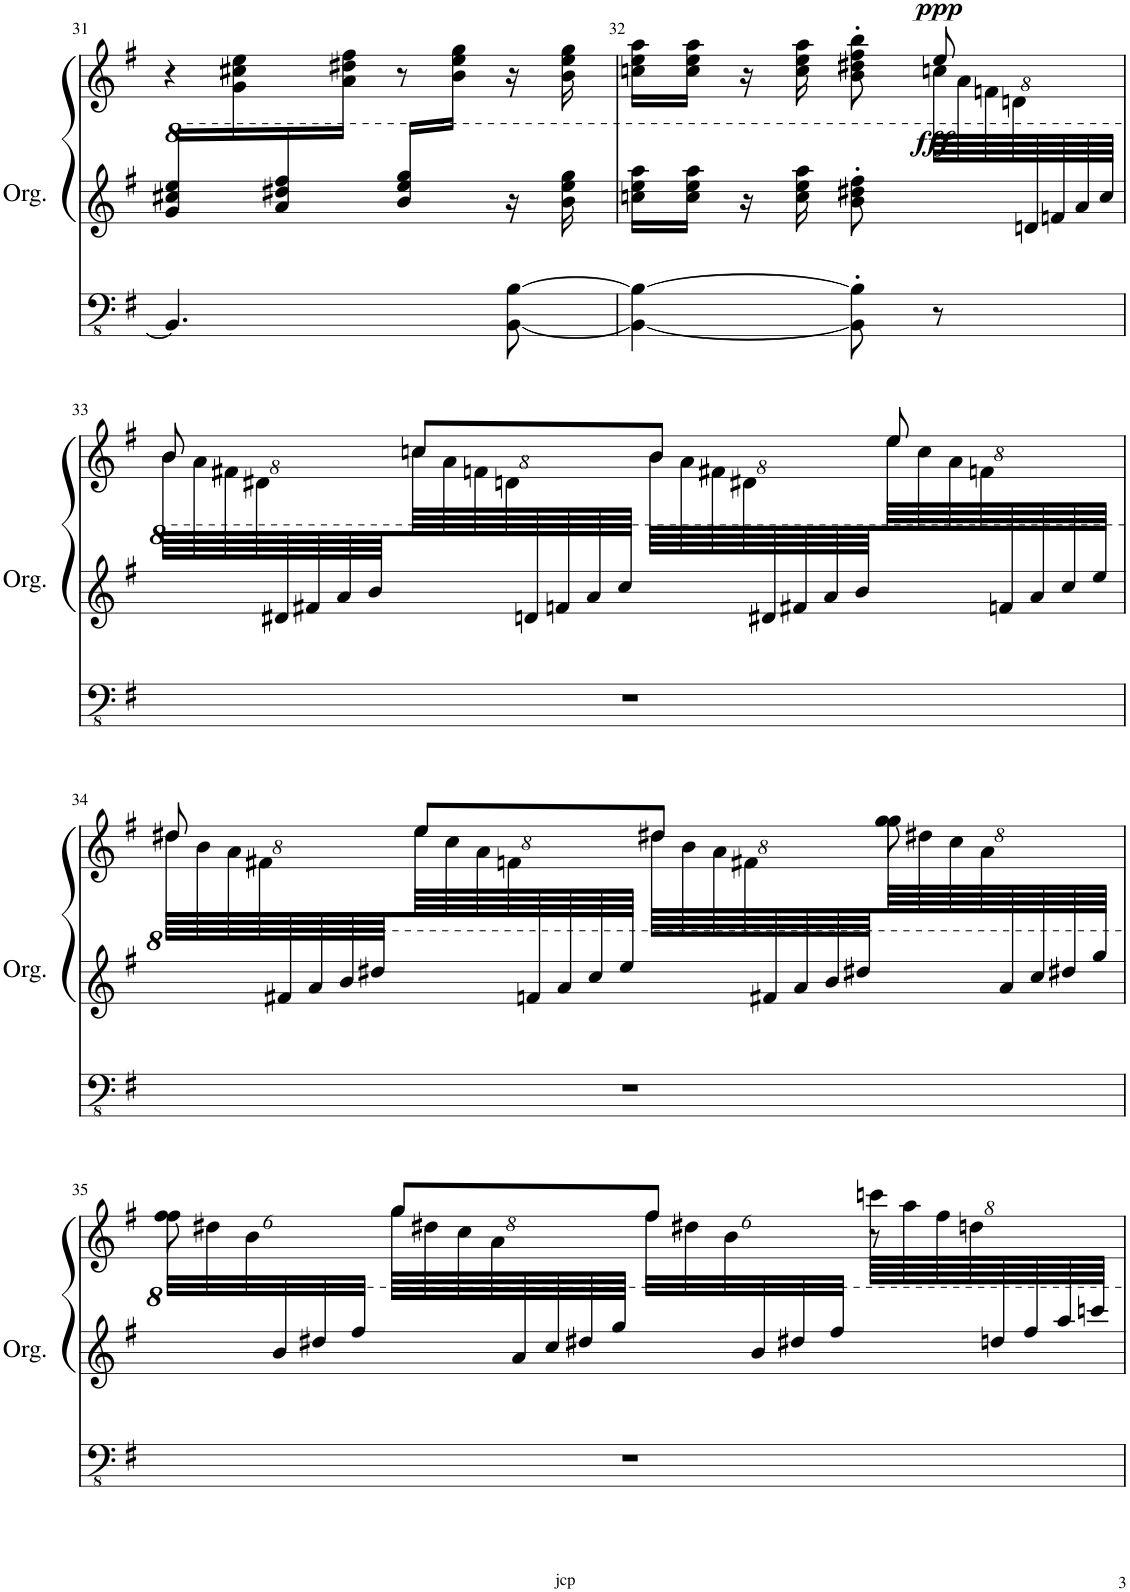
**kern	**kern	**kern	**dynam
*part1	*part1	*part1	*part1
*staff3	*staff2	*staff1	*staff1/2/3
*I"Orgue à tuyaux	*	*	*
*I'Org.	*	*	*
!!LO:PB:g=z
*clefFv4	*clefG2	*clefG2	*
*k[f#]	*k[f#]	*k[f#]	*
*M2/4	*M2/4	*M2/4	*
=31	=31	=31	=31
*	*	*^	*
4.BBB/]	16gg/ 16ccc#X/ 16eee/LL	4r	16ryy	.
.	16ryy	.	16gg\ 16ccc#X\ 16eee\	.
.	16aa/ 16ddd#X/ 16fff#/	.	16ryy	.
.	16ryy	.	16aa\ 16ddd#X\ 16fff#\JJ	.
.	16bb/ 16eee/ 16ggg/LL	8r	16ryy	.
.	16ryy	.	16bb\ 16eee\ 16ggg\JJ	.
[8BBB\ [8BB\	16r	16r	8ryy	.
.	16bb\ 16eee\ 16ggg\	16b\ 16ee\ 16gg\	.	.
=32	=32	=32	=32	=32
4BBB\_ 4BB\_	16cccn\ 16eee\ 16aaa\LL	16ccn\ 16ee\ 16aa\LL	4.ryy	.
.	16ccc\ 16eee\ 16aaa\JJ	16cc\ 16ee\ 16aa\JJ	.	.
.	16r	16r	.	.
.	16ccc\ 16eee\ 16aaa\	16cc\ 16ee\ 16aa\	.	.
8BBB\]' 8BB\]'	8bb\' 8ddd#X\' 8fff#\'	8b\' 8dd#X\' 8ff#\' 8bb\'	.	.
!	!	!	!	!LO:DY:a=2
!	!	!	!	!LO:DY:n=1:a
8r	16ryy	8ee/	64cccn\LLLL	fff ppp
.	.	.	64aa\	.
.	.	.	64ffn\	.
.	.	.	64ddn\	.
.	64ddn/	.	16ryy	.
.	64ffn/	.	.	.
.	64aa/	.	.	.
.	64ccc/JJJJ	.	.	.
!!LO:LB:g=z	!!
=33	=33	=33	=33	=33
2r	16ryy	8b/	64bb\LLLL	.
.	.	.	64aa\	.
.	.	.	64ff#X\	.
.	.	.	64dd#X\	.
.	64dd#X/	.	16ryy	.
.	64ff#X/	.	.	.
.	64aa/	.	.	.
.	64bb/	.	.	.
.	16ryy	8cc/L	64cccn\	.
.	.	.	64aa\	.
.	.	.	64ffn\	.
.	.	.	64ddn\	.
.	64ddn/	.	16ryy	.
.	64ffn/	.	.	.
.	64aa/	.	.	.
.	64ccc/JJJJ	.	.	.
.	16ryy	8b/J	64bb\LLLL	.
.	.	.	64aa\	.
.	.	.	64ff#X\	.
.	.	.	64dd#X\	.
.	64dd#X/	.	16ryy	.
.	64ff#X/	.	.	.
.	64aa/	.	.	.
.	64bb/	.	.	.
.	16ryy	8ee/	64eee\	.
.	.	.	64ccc\	.
.	.	.	64aa\	.
.	.	.	64ffn\	.
.	64ffn/	.	16ryy	.
.	64aa/	.	.	.
.	64ccc/	.	.	.
.	64eee/JJJJ	.	.	.
!!LO:LB:g=z	!!
=34	=34	=34	=34	=34
2r	16ryy	8dd#X/	64ddd#\LLLL	.
.	.	.	64bb\	.
.	.	.	64aa\	.
.	.	.	64ff#X\	.
.	64ff#X/	.	16ryy	.
.	64aa/	.	.	.
.	64bb/	.	.	.
.	64ddd#X/	.	.	.
.	16ryy	8ee/L	64eee\	.
.	.	.	64ccc\	.
.	.	.	64aa\	.
.	.	.	64ffn\	.
.	64ffn/	.	16ryy	.
.	64aa/	.	.	.
.	64ccc/	.	.	.
.	64eee/JJJJ	.	.	.
.	16ryy	8dd#/J	64ddd#X\LLLL	.
.	.	.	64bb\	.
.	.	.	64aa\	.
.	.	.	64ff#X\	.
.	64ff#X/	.	16ryy	.
.	64aa/	.	.	.
.	64bb/	.	.	.
.	64ddd#X/	.	.	.
.	16ryy	8gg\	64ggg\	.
.	.	.	64ddd#X\	.
.	.	.	64ccc\	.
.	.	.	64aa\	.
.	64aa/	.	16ryy	.
.	64ccc/	.	.	.
.	64ddd#X/	.	.	.
.	64ggg/JJJJ	.	.	.
!!LO:LB:g=z	!!
=35	=35	=35	=35	=35
*	*	*	*Xbrackettup	*
2r	16ryy	8ff#\	48fff#\LLL	.
.	.	.	48ddd#X\	.
.	.	.	48bb\	.
.	48bb/	.	16ryy	.
.	48ddd#X/	.	.	.
.	48fff#/JJJ	.	.	.
.	16ryy	8gg/L	64ggg\LLLL	.
.	.	.	64ddd#X\	.
.	.	.	64ccc\	.
.	.	.	64aa\	.
.	64aa/	.	16ryy	.
.	64ccc/	.	.	.
.	64ddd#X/	.	.	.
.	64ggg/JJJJ	.	.	.
.	16ryy	8ff#/J	48fff#\LLL	.
.	.	.	48ddd#X\	.
.	.	.	48bb\	.
.	48bb/	.	16ryy	.
.	48ddd#X/	.	.	.
.	48fff#/JJJ	.	.	.
.	16ryy	8r	64ccccn\LLLL	.
.	.	.	64aaa\	.
.	.	.	64fff#\	.
.	.	.	64dddn\	.
.	64dddn/	.	16ryy	.
.	64fff#/	.	.	.
.	64aaa/	.	.	.
.	64ccccn/JJJJ	.	.	.
*	*	*v	*v	*
=	=	=	=
*-	*-	*-	*-
